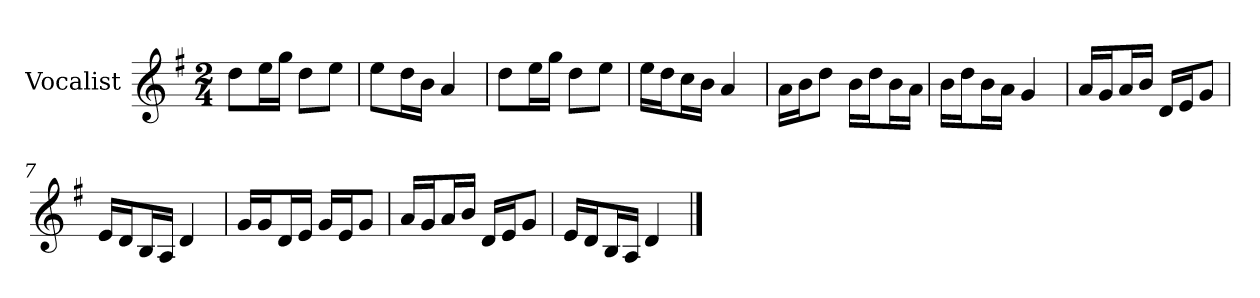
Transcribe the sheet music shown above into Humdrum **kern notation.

**kern
*part1
*staff1
*I"Vocalist
*k[f#]
*G:
*M2/4
=
8ddL
16eeL
16ggJJ
8ddL
8eeJ
=1
8eeL
16ddL
16bJJ
4a
=2
8ddL
16eeL
16ggJJ
8ddL
8eeJ
=3
16eeLL
16ddJ
16ccL
16bJJ
4a
=4
16aLL
16bJ
8ddJ
16bLL
16ddJ
16bL
16aJJ
=5
16bLL
16ddJ
16bL
16aJJ
4g
=6
16aLL
16gJ
16aL
16bJJ
16dLL
16eJ
8gJ
=7
16eLL
16dJ
16BL
16AJJ
4d
=8
16gLL
16gJ
16dL
16eJJ
16gLL
16eJ
8gJ
=9
16aLL
16gJ
16aL
16bJJ
16dLL
16eJ
8gJ
=10
16eLL
16dJ
16BL
16AJJ
4d
==
*-
